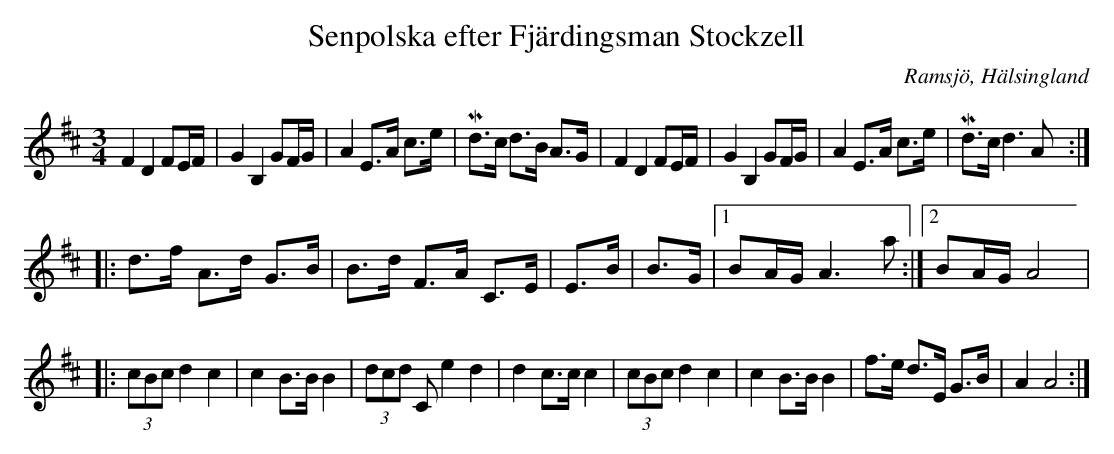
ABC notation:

X:1
T: Senpolska efter Fjärdingsman Stockzell
O: Ramsjö, Hälsingland
M:3/4
L:1/8
K:D
F2 D2 FE/F/|G2 B,2 GF/G/| A2 E>A c>e|Md>c d>B A>G|F2 D2 FE/F/|G2 B,2 GF/G/| A2 E>A c>e|Md>c d2>A2:|
|:d>f A>d G>B| B>d F>A C>E|E>B|B>G |1 BA/G/ A2>a2:|2 BA/G/ A4|
|:(3cBc d2 c2|c2 B>B B2|(3dcd Ce2 d2|d2 c>c c2|(3cBc d2 c2|c2 B>B B2|f>e d>E G>B|A2 A4:|
